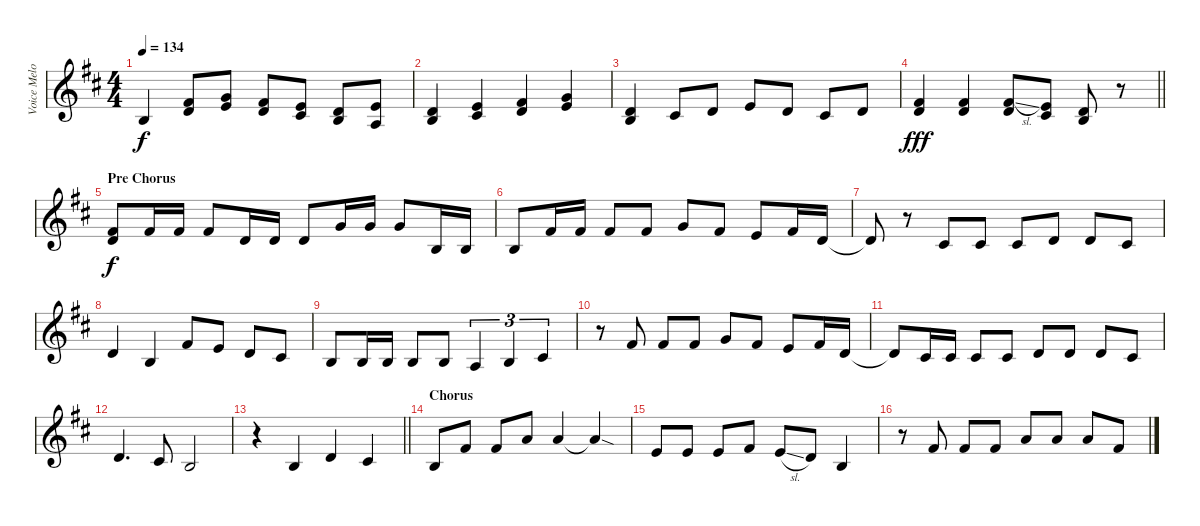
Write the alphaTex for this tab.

\track ("Voice Melody" "Voice Melo") {instrument englishhorn}
\staff {score}
\tuning (E4 B3 G3 D3 A2 E2) {hide}
\ts (4 4)
\tempo 134
\clef g2
\ks bminor
0.2.4{dy f} (2.1 3.2).8 (3.1 5.2).8 (2.1 3.2).8 (0.1 2.2).8 (3.2 4.3).8 (0.1 2.3).8 |
(0.2 7.3).4 (0.1 2.2).4 (2.1 3.2).4 (0.1 8.2).4 |
(0.2 7.3).4 2.2.8 3.2.8 0.1.8 3.2.8 2.2.8 3.2.8 |
\barLineRight lightlight
(2.1 3.2).4{dy fff} (2.1 3.2).4 (2.1{sl} 3.2).8 (0.1 2.2).8 (3.2 4.3).8 r.8 |
\section ("" "Pre Chorus")
(2.1 3.2).8{dy f} 2.1.16 2.1.16 2.1.8 3.2.16 3.2.16 3.2.8 3.1.16 3.1.16 3.1.8 0.2.16 0.2.16 |
0.2.8 2.1.16 2.1.16 2.1.8 2.1.8 3.1.8 2.1.8 0.1.8 2.1.16 3.2.16 |
3.2{t}.8 r.8 2.2.8 2.2.8 2.2.8 3.2.8 3.2.8 2.2.8 |
3.2.4 0.2.4 2.1.8 0.1.8 3.2.8 2.2.8 |
0.2.8 0.2.16 4.3.16 0.2.8 0.2.8 2.3.4{tu (3 2)} 0.2.4{tu (3 2)} 2.2.4{tu (3 2)} |
r.8 2.1.8 2.1.8 2.1.8 3.1.8 2.1.8 0.1.8 2.1.16 3.2.16 |
3.2{t}.8 2.2.16 2.2.16 2.2.8 2.2.8 3.2.8 3.2.8 3.2.8 2.2.8 |
3.2.4{d} 2.2.8 0.2.2 |
\barLineRight lightlight
r.4 0.2.4 3.2.4 2.2.4 |
\section ("" "Chorus")
0.2.8 2.1.8 2.1.8 5.1.8 5.1.4 5.1{sod t}.4 |
0.1.8 0.1.8 0.1.8 2.1.8 5.2{sl}.8 3.2.8 0.2.4 |
r.8 2.1.8 2.1.8 2.1.8 5.1.8 5.1.8 5.1.8 2.1.8
